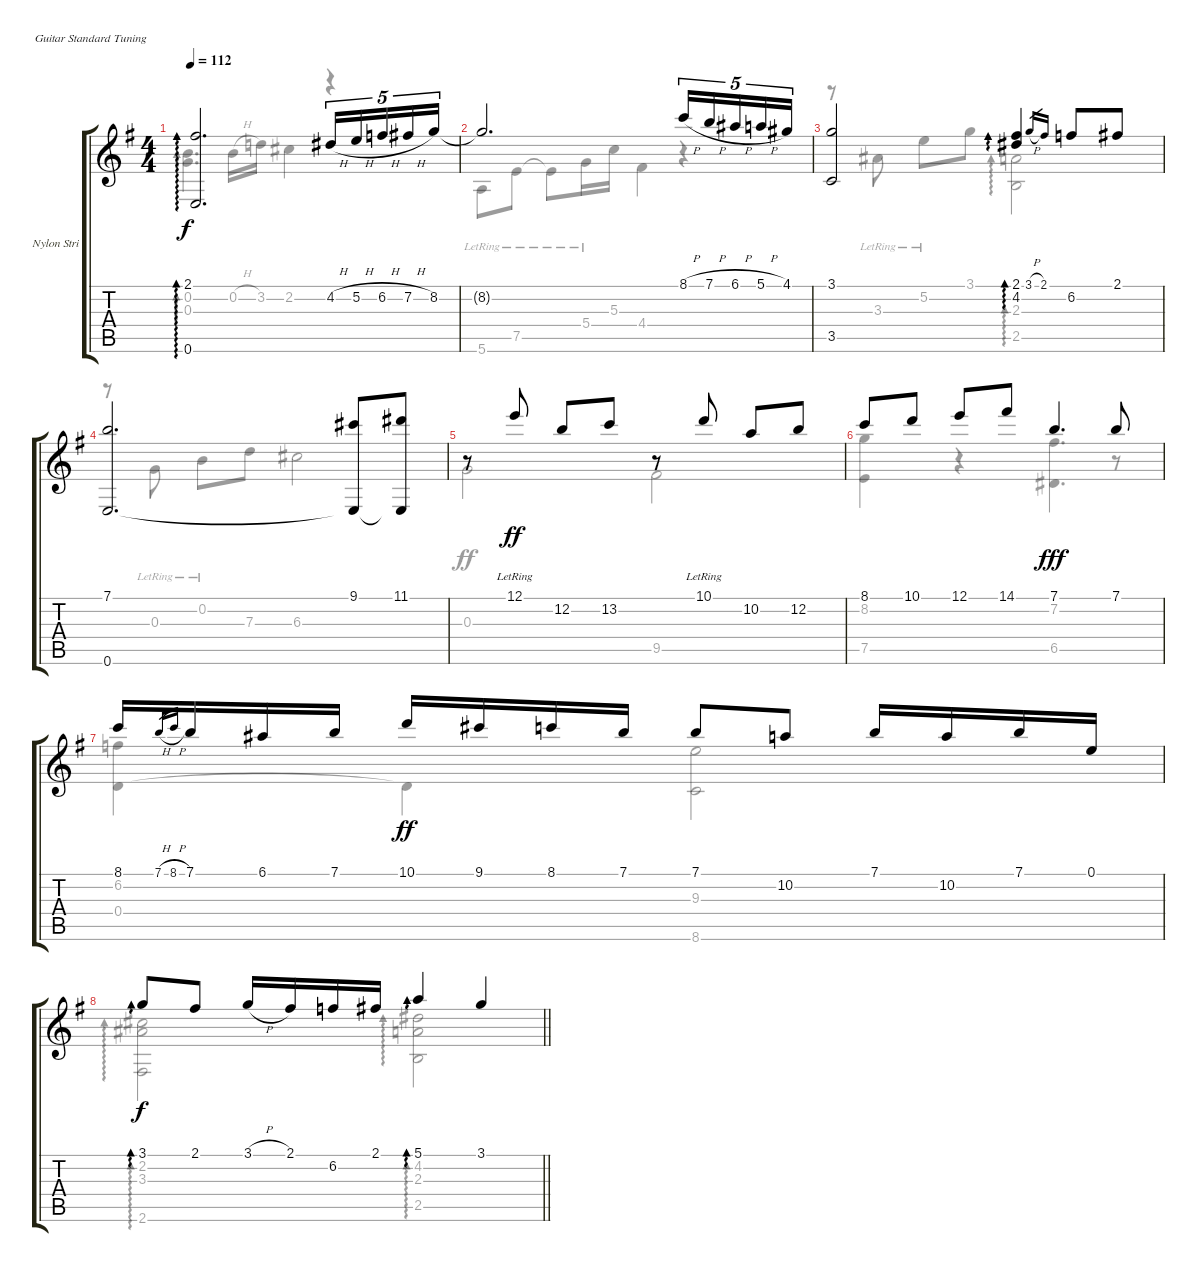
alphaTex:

\bracketExtendMode groupsimilarinstruments
\firstSystemTrackNameOrientation horizontal
\otherSystemsTrackNameOrientation horizontal
\track ("Nylon Stringed Guitar" "Nylon Stri") {instrument acousticguitarnylon}
\staff {score tabs}
\tuning (E4 B3 G3 D3 A2 E2)
\voice
\ts (4 4)
\tempo 112
\clef g2
\ks g
(2.1 0.6).2{d ad 0 dy f} 4.2{h}.16{tu (5 4)} 5.2{h}.16{tu (5 4)} 6.2{h}.16{tu (5 4)} 7.2{h}.16{tu (5 4)} 8.2.16{tu (5 4)} |
8.2{t}.2{d} 8.1{h}.16{tu (5 4)} 7.1{h}.16{tu (5 4)} 6.1{h}.16{tu (5 4)} 5.1{h}.16{tu (5 4)} 4.1.16{tu (5 4)} |
(3.1 3.5).2 (2.1 4.2).4{ad 0} 3.1{h}.16{gr} 2.1.16{gr} 6.2.8 2.1.8 |
(7.1 0.6).2{d} (9.1 0.6{t}).8 (11.1 0.6{t}).8 |
r.8 12.1{lr}.8{dy ff} 12.2.8 13.2.8 r.8 10.1{lr}.8 10.2.8 12.2.8 |
8.1.8 10.1.8 12.1.8 14.1.8 7.1.4{d dy fff} 7.1.8 |
8.1.16 7.1{h}.16{gr} 8.1{h}.16{gr} 7.1.16 6.1.16 7.1.16 10.1.16{dy ff} 9.1.16 8.1.16 7.1.16 7.1.8 10.2.8 7.1.16 10.2.16 7.1.16 0.1.16 |
\barLineRight lightlight
3.1.8{ad 0 dy f} 2.1.8 3.1{h}.16 2.1.16 6.2.16 2.1.16 5.1.4{ad 0} 3.1.4
\voice
\clef g2
\ottava regular
\simile none
\ks g
(0.2 0.3).4{d ad 0 dy f} 0.2{h}.16 3.2.16 2.2.4 r.4 |
5.6{lr}.8 7.5{lr}.8 7.5{lr t}.8 5.4{lr}.16 5.3.16 4.4.4 r.4 |
r.8 3.3{lr}.8 5.2{lr}.8 3.1.8 (2.3 2.5).2{ad 0} |
r.8 0.3{lr}.8 0.2{lr}.8 7.3.8 6.3.2 |
0.3.2{dy ff} 9.5.2 |
(8.2 7.5).4 r.4 (7.2 6.5).4{d dy fff} r.8 |
(6.2 0.4).4 0.4{t}.4{dy ff} (9.3 8.6).2 |
\barLineRight lightlight
(2.2 3.3 2.6).2{ad 0 dy f} (4.2 2.3 2.5).2{ad 0}
